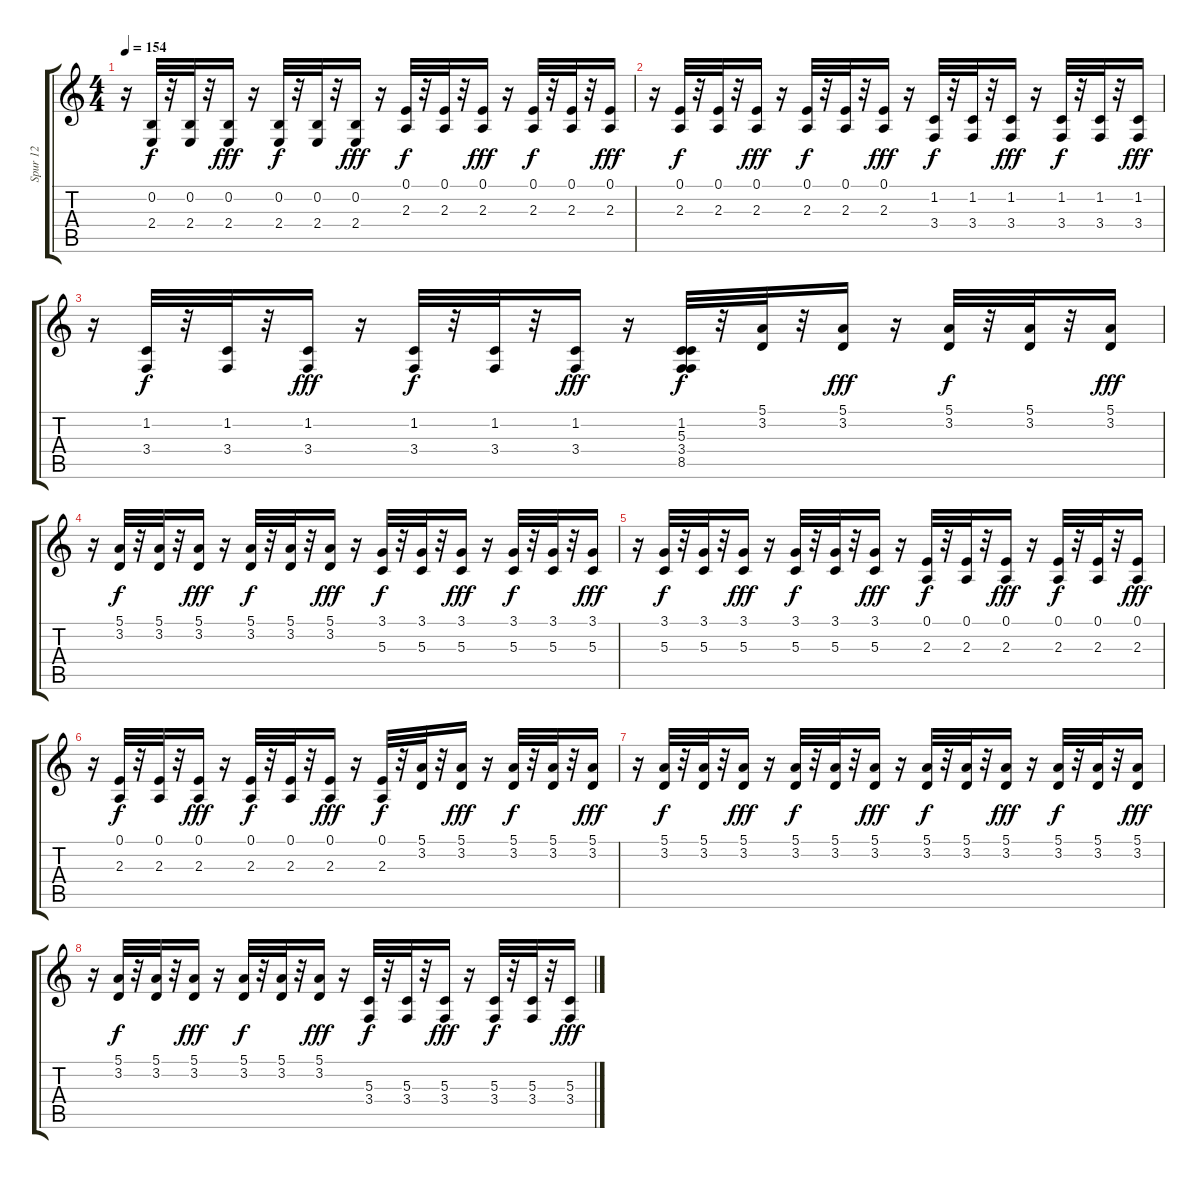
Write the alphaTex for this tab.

\track ("Spur 12" "Spur 12") {instrument lead2sawtooth}
\staff {score tabs}
\tuning (E4 B3 G3 D3 A2 E2) {hide}
\ts (4 4)
\tempo 154
\clef g2
\ks c
r.16{dy fff} (0.2 2.4).32{dy f} r.32 (0.2 2.4).32 r.32 (0.2 2.4).16{dy fff} r.16 (0.2 2.4).32{dy f} r.32 (0.2 2.4).32 r.32 (0.2 2.4).16{dy fff} r.16 (0.1 2.3).32{dy f} r.32 (0.1 2.3).32 r.32 (0.1 2.3).16{dy fff} r.16 (0.1 2.3).32{dy f} r.32 (0.1 2.3).32 r.32 (0.1 2.3).16{dy fff} |
r.16 (0.1 2.3).32{dy f} r.32 (0.1 2.3).32 r.32 (0.1 2.3).16{dy fff} r.16 (0.1 2.3).32{dy f} r.32 (0.1 2.3).32 r.32 (0.1 2.3).16{dy fff} r.16 (1.2 3.4).32{dy f} r.32 (1.2 3.4).32 r.32 (1.2 3.4).16{dy fff} r.16 (1.2 3.4).32{dy f} r.32 (1.2 3.4).32 r.32 (1.2 3.4).16{dy fff} |
r.16 (1.2 3.4).32{dy f} r.32 (1.2 3.4).32 r.32 (1.2 3.4).16{dy fff} r.16 (1.2 3.4).32{dy f} r.32 (1.2 3.4).32 r.32 (1.2 3.4).16{dy fff} r.16 (1.2 5.3 3.4 8.5).32{dy f} r.32 (5.1 3.2).32 r.32 (5.1 3.2).16{dy fff} r.16 (5.1 3.2).32{dy f} r.32 (5.1 3.2).32 r.32 (5.1 3.2).16{dy fff} |
r.16 (5.1 3.2).32{dy f} r.32 (5.1 3.2).32 r.32 (5.1 3.2).16{dy fff} r.16 (5.1 3.2).32{dy f} r.32 (5.1 3.2).32 r.32 (5.1 3.2).16{dy fff} r.16 (3.1 5.3).32{dy f} r.32 (3.1 5.3).32 r.32 (3.1 5.3).16{dy fff} r.16 (3.1 5.3).32{dy f} r.32 (3.1 5.3).32 r.32 (3.1 5.3).16{dy fff} |
r.16 (3.1 5.3).32{dy f} r.32 (3.1 5.3).32 r.32 (3.1 5.3).16{dy fff} r.16 (3.1 5.3).32{dy f} r.32 (3.1 5.3).32 r.32 (3.1 5.3).16{dy fff} r.16 (0.1 2.3).32{dy f} r.32 (0.1 2.3).32 r.32 (0.1 2.3).16{dy fff} r.16 (0.1 2.3).32{dy f} r.32 (0.1 2.3).32 r.32 (0.1 2.3).16{dy fff} |
r.16 (0.1 2.3).32{dy f} r.32 (0.1 2.3).32 r.32 (0.1 2.3).16{dy fff} r.16 (0.1 2.3).32{dy f} r.32 (0.1 2.3).32 r.32 (0.1 2.3).16{dy fff} r.16 (0.1 2.3).32{dy f} r.32 (5.1 3.2).32 r.32 (5.1 3.2).16{dy fff} r.16 (5.1 3.2).32{dy f} r.32 (5.1 3.2).32 r.32 (5.1 3.2).16{dy fff} |
r.16 (5.1 3.2).32{dy f} r.32 (5.1 3.2).32 r.32 (5.1 3.2).16{dy fff} r.16 (5.1 3.2).32{dy f} r.32 (5.1 3.2).32 r.32 (5.1 3.2).16{dy fff} r.16 (5.1 3.2).32{dy f} r.32 (5.1 3.2).32 r.32 (5.1 3.2).16{dy fff} r.16 (5.1 3.2).32{dy f} r.32 (5.1 3.2).32 r.32 (5.1 3.2).16{dy fff} |
r.16 (5.1 3.2).32{dy f} r.32 (5.1 3.2).32 r.32 (5.1 3.2).16{dy fff} r.16 (5.1 3.2).32{dy f} r.32 (5.1 3.2).32 r.32 (5.1 3.2).16{dy fff} r.16 (5.3 3.4).32{dy f} r.32 (5.3 3.4).32 r.32 (5.3 3.4).16{dy fff} r.16 (5.3 3.4).32{dy f} r.32 (5.3 3.4).32 r.32 (5.3 3.4).16{dy fff}
